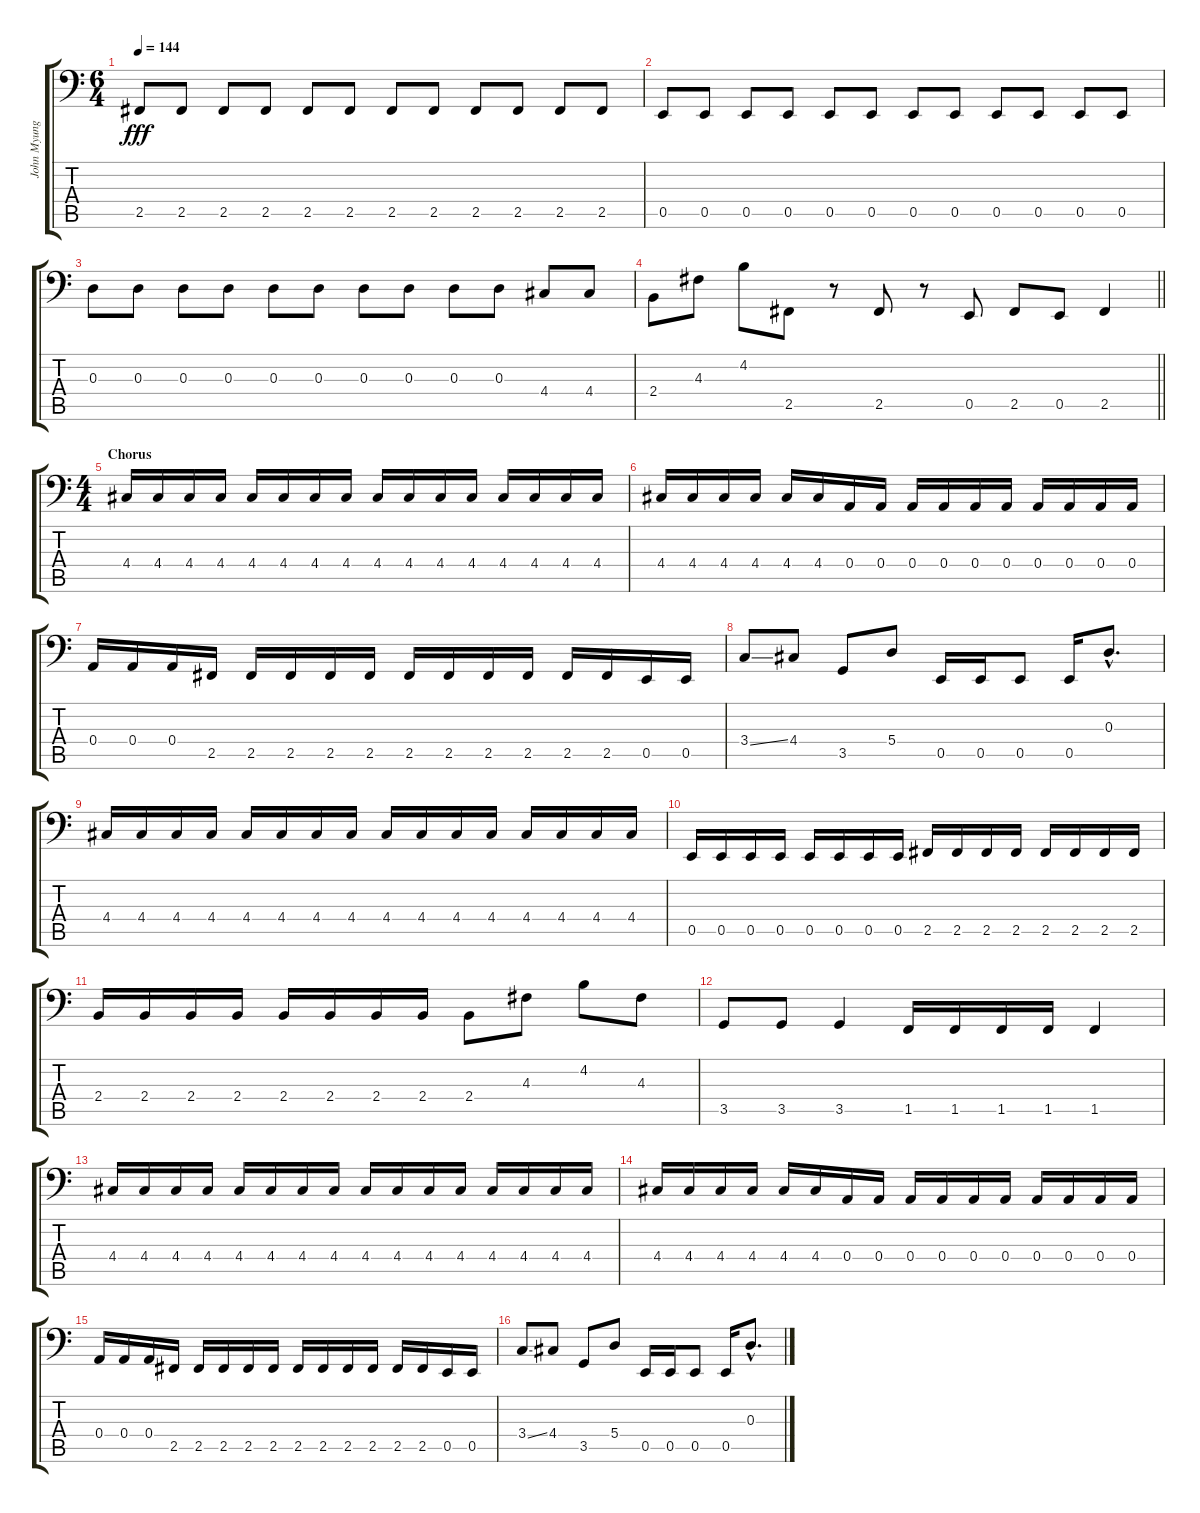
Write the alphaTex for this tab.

\track ("John Myung - bass" "John Myung") {instrument electricbassfinger}
\staff {score tabs}
\tuning (C3 G2 D2 A1 E1 B0) {hide}
\ts (6 4)
\tempo 144
\clef f4
\ks c
2.5.8{dy fff} 2.5.8 2.5.8 2.5.8 2.5.8 2.5.8 2.5.8 2.5.8 2.5.8 2.5.8 2.5.8 2.5.8 |
0.5.8 0.5.8 0.5.8 0.5.8 0.5.8 0.5.8 0.5.8 0.5.8 0.5.8 0.5.8 0.5.8 0.5.8 |
0.3.8 0.3.8 0.3.8 0.3.8 0.3.8 0.3.8 0.3.8 0.3.8 0.3.8 0.3.8 4.4.8 4.4.8 |
\barLineRight lightlight
2.4.8 4.3.8 4.2.8 2.5.8 r.8 2.5.8 r.8 0.5.8 2.5.8 0.5.8 2.5.4 |
\ts (4 4)
\section ("" "Chorus")
4.4.16 4.4.16 4.4.16 4.4.16 4.4.16 4.4.16 4.4.16 4.4.16 4.4.16 4.4.16 4.4.16 4.4.16 4.4.16 4.4.16 4.4.16 4.4.16 |
4.4.16 4.4.16 4.4.16 4.4.16 4.4.16 4.4.16 0.4.16 0.4.16 0.4.16 0.4.16 0.4.16 0.4.16 0.4.16 0.4.16 0.4.16 0.4.16 |
0.4.16 0.4.16 0.4.16 2.5.16 2.5.16 2.5.16 2.5.16 2.5.16 2.5.16 2.5.16 2.5.16 2.5.16 2.5.16 2.5.16 0.5.16 0.5.16 |
3.4{ss}.8 4.4.8 3.5.8 5.4.8 0.5.16 0.5.16 0.5.8 0.5.16 0.3{hac}.8{d} |
4.4.16 4.4.16 4.4.16 4.4.16 4.4.16 4.4.16 4.4.16 4.4.16 4.4.16 4.4.16 4.4.16 4.4.16 4.4.16 4.4.16 4.4.16 4.4.16 |
0.5.16 0.5.16 0.5.16 0.5.16 0.5.16 0.5.16 0.5.16 0.5.16 2.5.16 2.5.16 2.5.16 2.5.16 2.5.16 2.5.16 2.5.16 2.5.16 |
2.4.16 2.4.16 2.4.16 2.4.16 2.4.16 2.4.16 2.4.16 2.4.16 2.4.8 4.3.8 4.2.8 4.3.8 |
3.5.8 3.5.8 3.5.4 1.5.16 1.5.16 1.5.16 1.5.16 1.5.4 |
4.4.16 4.4.16 4.4.16 4.4.16 4.4.16 4.4.16 4.4.16 4.4.16 4.4.16 4.4.16 4.4.16 4.4.16 4.4.16 4.4.16 4.4.16 4.4.16 |
4.4.16 4.4.16 4.4.16 4.4.16 4.4.16 4.4.16 0.4.16 0.4.16 0.4.16 0.4.16 0.4.16 0.4.16 0.4.16 0.4.16 0.4.16 0.4.16 |
0.4.16 0.4.16 0.4.16 2.5.16 2.5.16 2.5.16 2.5.16 2.5.16 2.5.16 2.5.16 2.5.16 2.5.16 2.5.16 2.5.16 0.5.16 0.5.16 |
3.4{ss}.8 4.4.8 3.5.8 5.4.8 0.5.16 0.5.16 0.5.8 0.5.16 0.3{hac}.8{d}
